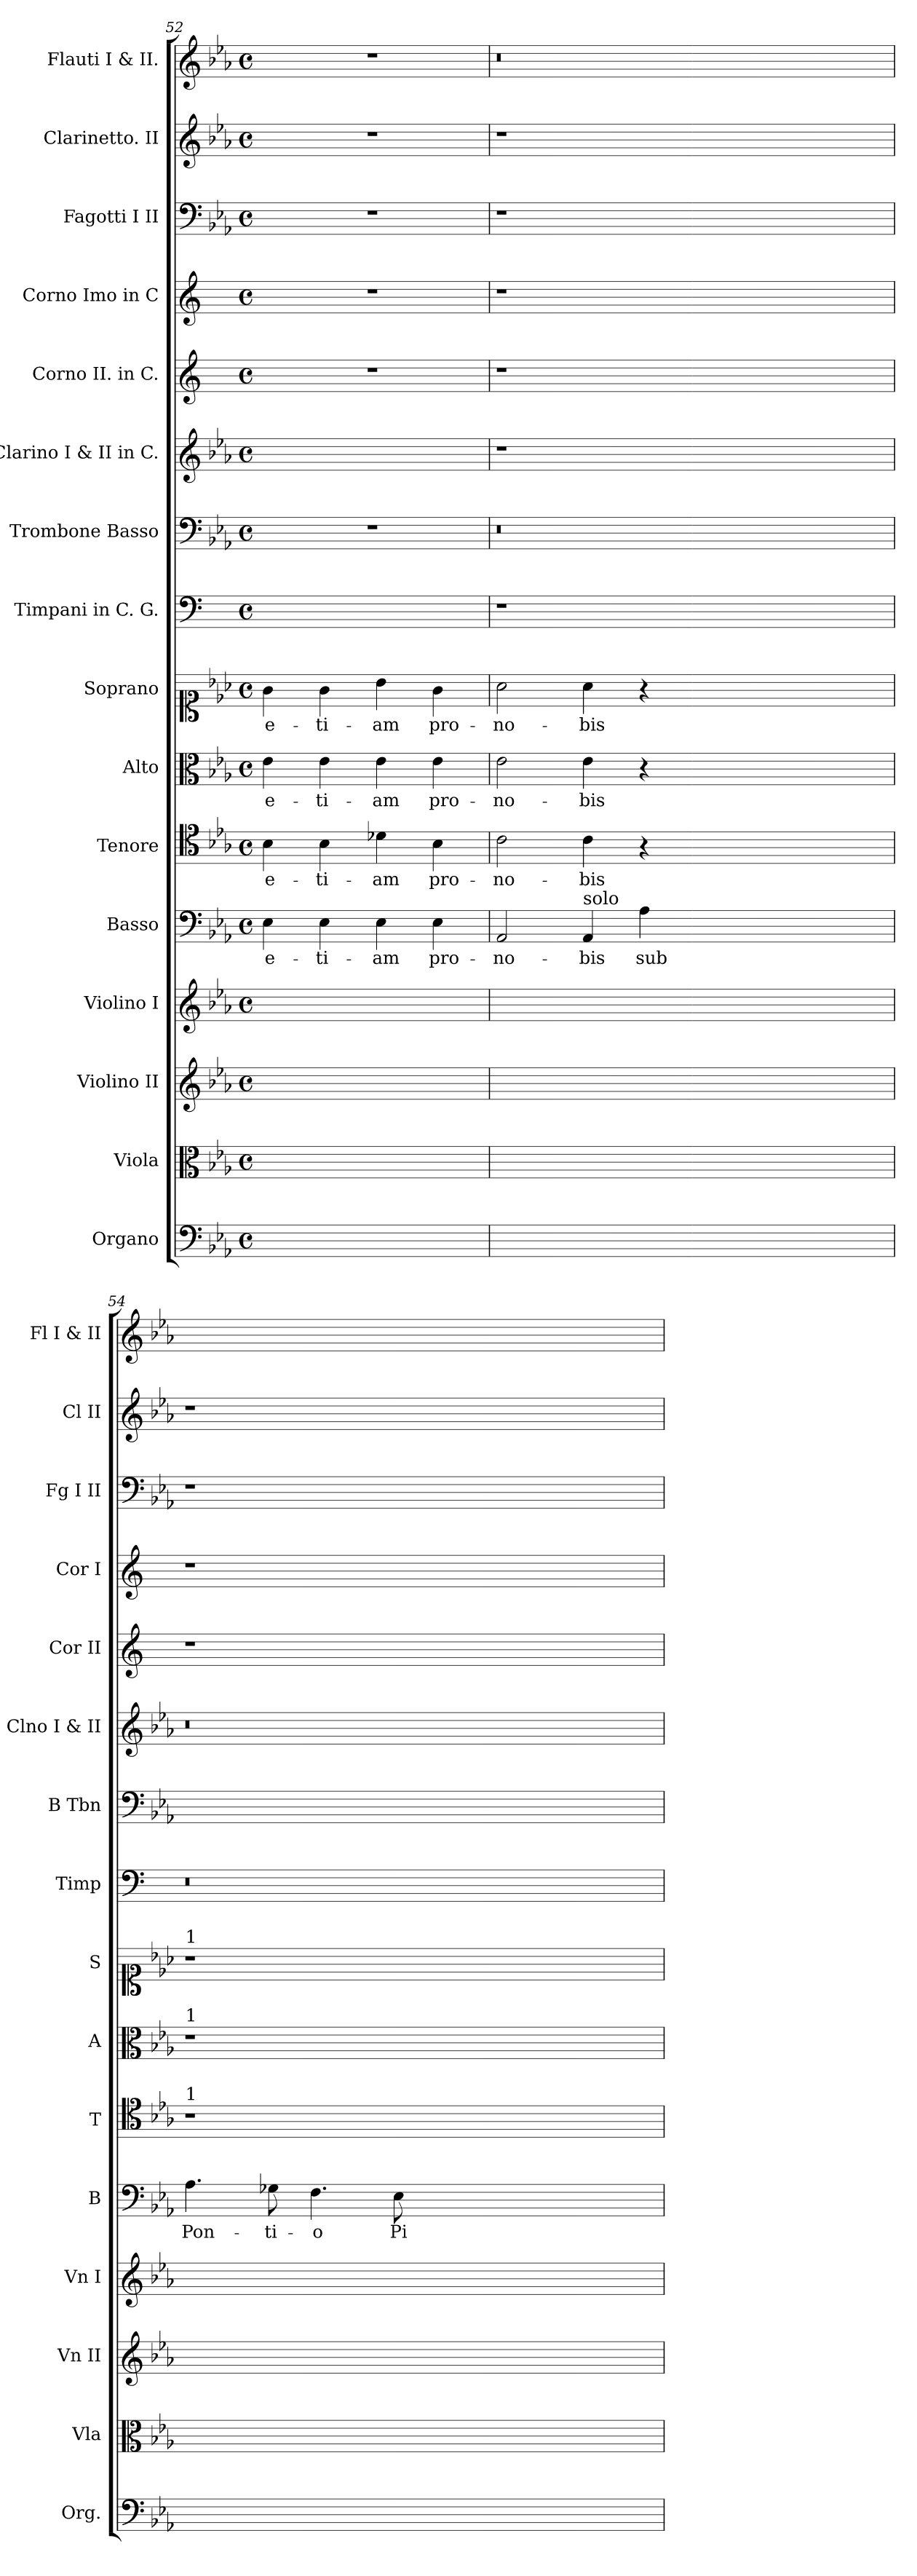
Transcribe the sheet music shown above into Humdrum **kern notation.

**kern	**kern	**kern	**kern	**kern	**text	**kern	**text	**kern	**text	**kern	**text	**kern	**kern	**kern	**kern	**kern	**kern	**kern	**kern
*part16	*part15	*part14	*part13	*part12	*part12	*part11	*part11	*part10	*part10	*part9	*part9	*part8	*part7	*part6	*part5	*part4	*part3	*part2	*part1
*staff16	*staff15	*staff14	*staff13	*staff12	*staff12	*staff11	*staff11	*staff10	*staff10	*staff9	*staff9	*staff8	*staff7	*staff6	*staff5	*staff4	*staff3	*staff2	*staff1
*I"Organo	*I"Viola	*I"Violino II	*I"Violino I	*I"Basso	*	*I"Tenore	*	*I"Alto	*	*I"Soprano	*	*I"Timpani in C. G.	*I"Trombone Basso	*I"Clarino I & II in C.	*I"Corno II. in C.	*I"Corno Imo in C	*I"Fagotti I II	*I"Clarinetto. II	*I"Flauti I & II.
*I'Org.	*I'Vla	*I'Vn II	*I'Vn I	*I'B	*	*I'T	*	*I'A	*	*I'S	*	*I'Timp	*I'B Tbn	*I'Clno I & II	*I'Cor II	*I'Cor I	*I'Fg I II	*I'Cl II	*I'Fl I & II
*clefF4	*clefC3	*clefG2	*clefG2	*clefF4	*	*clefC4	*	*clefC3	*	*clefC1	*	*clefF4	*clefF4	*clefG2	*clefG2	*clefG2	*clefF4	*clefG2	*clefG2
*k[b-e-a-]	*k[b-e-a-]	*k[b-e-a-]	*k[b-e-a-]	*k[b-e-a-]	*	*k[b-e-a-]	*	*k[b-e-a-]	*	*k[b-e-a-]	*	*k[]	*k[b-e-a-]	*k[b-e-a-]	*k[]	*k[]	*k[b-e-a-]	*k[b-e-a-]	*k[b-e-a-]
*E-:	*E-:	*E-:	*E-:	*E-:	*	*E-:	*	*E-:	*	*E-:	*	*C:	*E-:	*E-:	*C:	*C:	*E-:	*E-:	*E-:
*M4/4	*M4/4	*M4/4	*M4/4	*M4/4	*	*M4/4	*	*M4/4	*	*M4/4	*	*M4/4	*M4/4	*M4/4	*M4/4	*M4/4	*M4/4	*M4/4	*M4/4
*met(c)	*met(c)	*met(c)	*met(c)	*met(c)	*	*met(c)	*	*met(c)	*	*met(c)	*	*met(c)	*met(c)	*met(c)	*met(c)	*met(c)	*met(c)	*met(c)	*met(c)
=52	=52	=52	=52	=52	=52	=52	=52	=52	=52	=52	=52	=52	=52	=52	=52	=52	=52	=52	=52
1ryy	1ryy	1ryy	1ryy	4E-\	e-	4B-\	e-	4e-\	e-	4g\	e-	1ryy	1r	1ryy	1r	1r	1r	1r	1r
.	.	.	.	4E-\	-ti-	4B-\	-ti-	4e-\	-ti-	4g\	-ti-	.	.	.	.	.	.	.	.
.	.	.	.	4E-\	-am	4d-X\	-am	4e-\	-am	4b-\	-am	.	.	.	.	.	.	.	.
.	.	.	.	4E-\	pro-	4B-\	pro-	4e-\	pro-	4g\	pro-	.	.	.	.	.	.	.	.
=53	=53	=53	=53	=53	=53	=53	=53	=53	=53	=53	=53	=53	=53	=53	=53	=53	=53	=53	=53
0.ryy	0.ryy	0.ryy	0.ryy	2AA-/	-no-	2c\	-no-	2e-\	-no-	2a-\	-no-	1r	0.r	1r	1r	1r	1r	1r	0.r
!	!	!	!	!LO:TX:a:t=solo	!	!	!	!	!	!	!	!	!	!	!	!	!	!	!
.	.	.	.	4AA-/	-bis	4c\	-bis	4e-\	-bis	4a-\	-bis	.	.	.	.	.	.	.	.
.	.	.	.	4A-\	sub	4r	.	4r	.	4r	.	.	.	.	.	.	.	.	.
.	.	.	.	0ryy	.	0ryy	.	0ryy	.	0ryy	.	0ryy	.	0ryy	0ryy	0ryy	0ryy	0ryy	.
=54	=54	=54	=54	=54	=54	=54	=54	=54	=54	=54	=54	=54	=54	=54	=54	=54	=54	=54	=54
!	!	!	!	!	!	!	!	!	!	!LO:TX:a:t=1	!	!	!	!	!	!	!	!	!
!	!	!	!	!	!	!	!	!LO:TX:a:t=1	!	!	!	!	!	!	!	!	!	!	!
!	!	!	!	!	!	!LO:TX:a:t=1	!	!	!	!	!	!	!	!	!	!	!	!	!
0.ryy	0.ryy	0.ryy	0.ryy	4.A-\	Pon-	1r	.	1r	.	1r	.	0.r	0.ryy	0.r	1r	1r	1r	1r	0.ryy
.	.	.	.	8G-X\	-ti-	.	.	.	.	.	.	.	.	.	.	.	.	.	.
.	.	.	.	4.F\	-o	.	.	.	.	.	.	.	.	.	.	.	.	.	.
.	.	.	.	8E-\	Pi-	.	.	.	.	.	.	.	.	.	.	.	.	.	.
.	.	.	.	0ryy	.	0ryy	.	0ryy	.	0ryy	.	.	.	.	0ryy	0ryy	0ryy	0ryy	.
=	=	=	=	=	=	=	=	=	=	=	=	=	=	=	=	=	=	=	=
*-	*-	*-	*-	*-	*-	*-	*-	*-	*-	*-	*-	*-	*-	*-	*-	*-	*-	*-	*-
